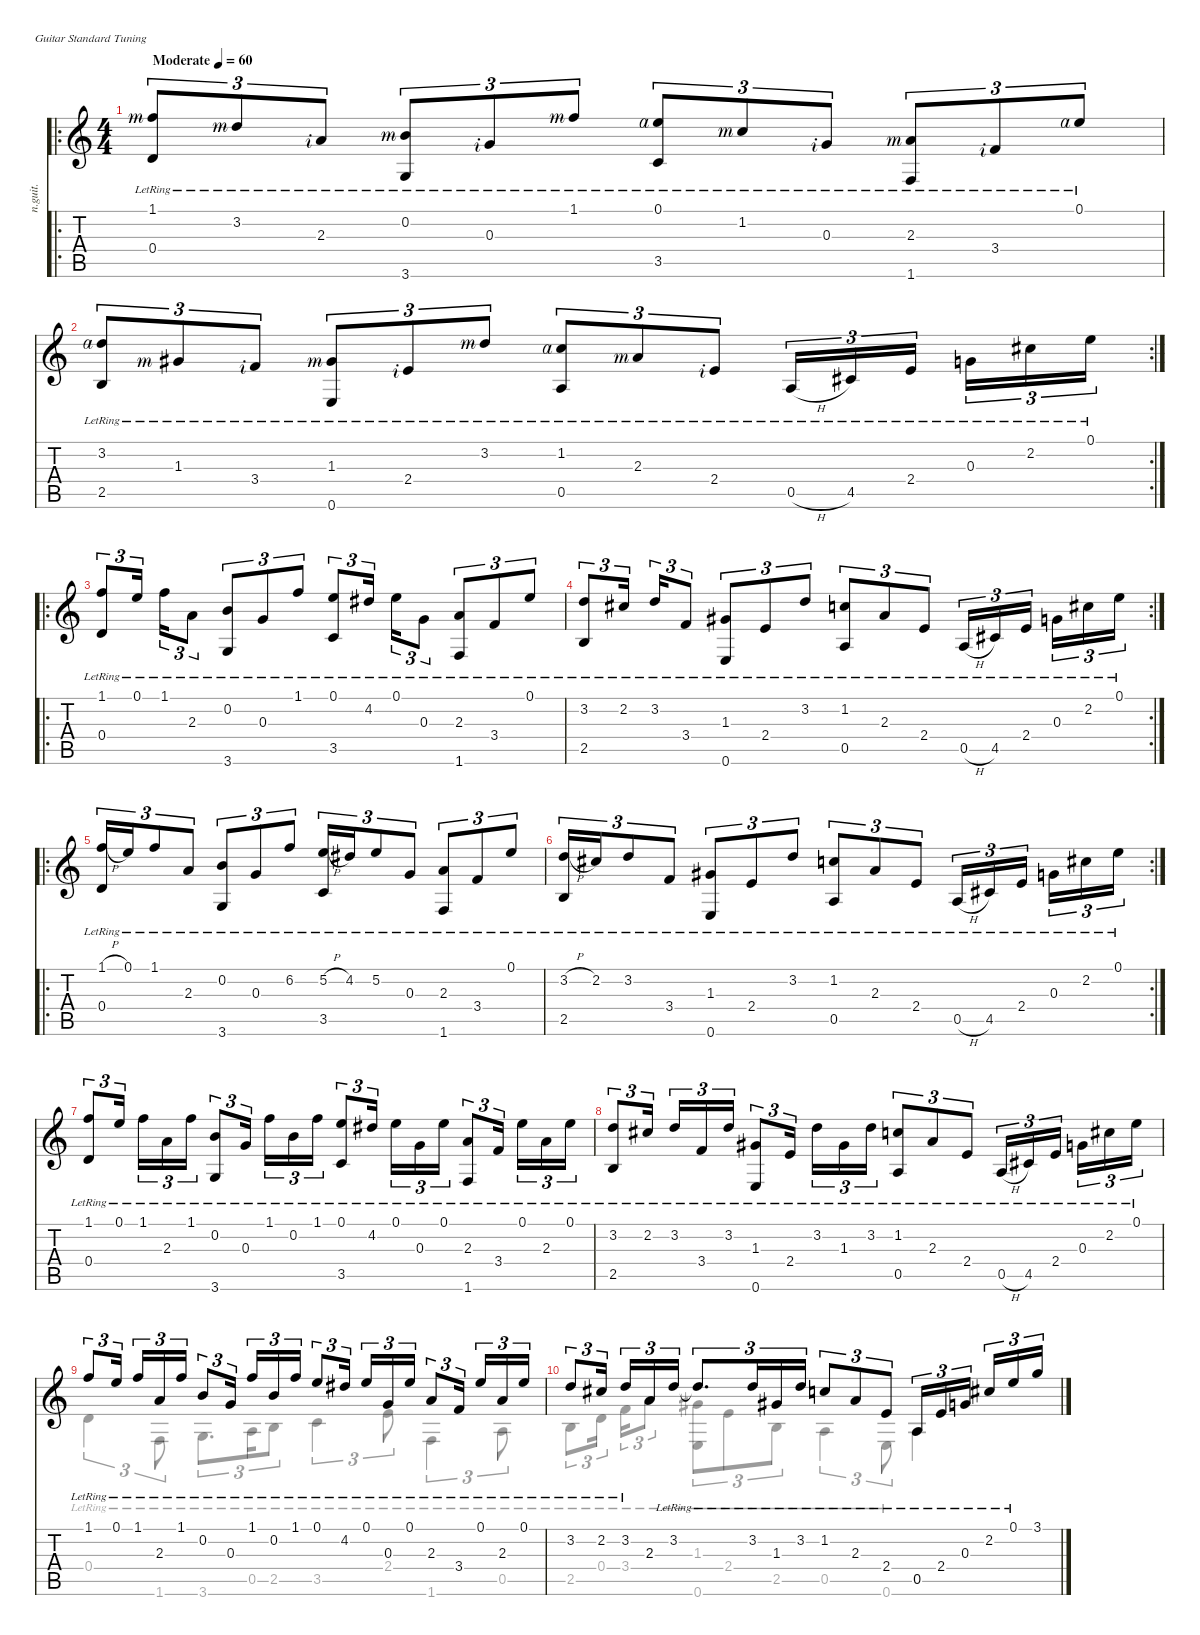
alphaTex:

\defaultSystemsLayout 4
\hideDynamics
\bracketExtendMode nobrackets
\track ("Track 1" "n.guit.") {instrument acousticguitarnylon}
\staff {score tabs}
\tuning (E4 B3 G3 D3 A2 E2)
\voice
\ro
\ts (4 4)
\beaming (8 2 2 2 2)
\tempo (60 "Moderate")
\clef g2
\ks c
(1.1{lr rf 3} 0.4{lr}).8{tu (3 2) dy f instrument acousticguitarnylon beam Up} 3.2{lr rf 3}.8{tu (3 2) beam Up} 2.3{lr rf 2}.8{tu (3 2) beam Up} (0.2{lr rf 3} 3.6{lr}).8{tu (3 2) beam Up} 0.3{lr rf 2}.8{tu (3 2) beam Up} 1.1{lr rf 3}.8{tu (3 2) beam Up} (0.1{lr rf 4} 3.5{lr}).8{tu (3 2) beam Up} 1.2{lr rf 3}.8{tu (3 2) beam Up} 0.3{lr rf 2}.8{tu (3 2) beam Up} (2.3{lr rf 3} 1.6{lr}).8{tu (3 2) beam Up} 3.4{lr rf 2}.8{tu (3 2) beam Up} 0.1{lr rf 4}.8{tu (3 2) beam Up} |
\rc 2
(3.2{lr rf 4} 2.5{lr}).8{tu (3 2) beam Up} 1.3{lr rf 3 acc #}.8{tu (3 2) beam Up} 3.4{lr rf 2}.8{tu (3 2) beam Up} (1.3{lr rf 3 acc #} 0.6{lr}).8{tu (3 2) beam Up} 2.4{lr rf 2}.8{tu (3 2) beam Up} 3.2{lr rf 3}.8{tu (3 2) beam Up} (1.2{lr rf 4} 0.5{lr}).8{tu (3 2) beam Up} 2.3{lr rf 3}.8{tu (3 2) beam Up} 2.4{lr rf 2}.8{tu (3 2) beam Up} 0.5{h lr}.16{tu (3 2) beam Up} 4.5{lr acc #}.16{tu (3 2) beam Up} 2.4{lr}.16{tu (3 2) beam Up} 0.3{lr}.16{tu (3 2) beam Down} 2.2{lr acc #}.16{tu (3 2) beam Down} 0.1{lr}.16{tu (3 2) beam Down} |
\ro
(1.1{lr} 0.4{lr}).8{tu (3 2) beam Up} 0.1{lr}.16{tu (3 2) beam Up} 1.1{lr}.16{tu (3 2) beam Down} 2.3{lr}.8{tu (3 2) beam Down} (0.2{lr} 3.6{lr}).8{tu (3 2) beam Up} 0.3{lr}.8{tu (3 2) beam Up} 1.1{lr}.8{tu (3 2) beam Up} (0.1{lr} 3.5{lr}).8{tu (3 2) beam Up} 4.2{lr acc #}.16{tu (3 2) beam Up} 0.1{lr}.16{tu (3 2) beam Down} 0.3{lr}.8{tu (3 2) beam Down} (2.3{lr} 1.6{lr}).8{tu (3 2) beam Up} 3.4{lr}.8{tu (3 2) beam Up} 0.1{lr}.8{tu (3 2) beam Up} |
\rc 2
(3.2{lr} 2.5{lr}).8{tu (3 2) beam Up} 2.2{lr acc #}.16{tu (3 2) beam Up} 3.2{lr}.16{tu (3 2) beam Up} 3.4{lr}.8{tu (3 2) beam Up} (1.3{lr acc #} 0.6{lr}).8{tu (3 2) beam Up} 2.4{lr}.8{tu (3 2) beam Up} 3.2{lr}.8{tu (3 2) beam Up} (1.2{lr} 0.5{lr}).8{tu (3 2) beam Up} 2.3{lr}.8{tu (3 2) beam Up} 2.4{lr}.8{tu (3 2) beam Up} 0.5{h lr}.16{tu (3 2) beam Up} 4.5{lr acc #}.16{tu (3 2) beam Up} 2.4{lr}.16{tu (3 2) beam Up} 0.3{lr}.16{tu (3 2) beam Down} 2.2{lr acc #}.16{tu (3 2) beam Down} 0.1{lr}.16{tu (3 2) beam Down} |
\ro
(1.1{h lr} 0.4{lr}).16{tu (3 2) beam Up} 0.1{lr}.16{tu (3 2) beam Up} 1.1{lr}.8{tu (3 2) beam Up} 2.3{lr}.8{tu (3 2) beam Up} (0.2{lr} 3.6{lr}).8{tu (3 2) beam Up} 0.3{lr}.8{tu (3 2) beam Up} 6.2{lr}.8{tu (3 2) beam Up} (5.2{h lr} 3.5{lr}).16{tu (3 2) beam Up} 4.2{lr acc #}.16{tu (3 2) beam Up} 5.2{lr}.8{tu (3 2) beam Up} 0.3{lr}.8{tu (3 2) beam Up} (2.3{lr} 1.6{lr}).8{tu (3 2) beam Up} 3.4{lr}.8{tu (3 2) beam Up} 0.1{lr}.8{tu (3 2) beam Up} |
\rc 2
(3.2{h lr} 2.5{lr}).16{tu (3 2) beam Up} 2.2{lr acc #}.16{tu (3 2) beam Up} 3.2{lr}.8{tu (3 2) beam Up} 3.4{lr}.8{tu (3 2) beam Up} (1.3{lr acc #} 0.6{lr}).8{tu (3 2) beam Up} 2.4{lr}.8{tu (3 2) beam Up} 3.2{lr}.8{tu (3 2) beam Up} (1.2{lr} 0.5{lr}).8{tu (3 2) beam Up} 2.3{lr}.8{tu (3 2) beam Up} 2.4{lr}.8{tu (3 2) beam Up} 0.5{h lr}.16{tu (3 2) beam Up} 4.5{lr acc #}.16{tu (3 2) beam Up} 2.4{lr}.16{tu (3 2) beam Up} 0.3{lr}.16{tu (3 2) beam Down} 2.2{lr acc #}.16{tu (3 2) beam Down} 0.1{lr}.16{tu (3 2) beam Down} |
(1.1{lr} 0.4{lr}).8{tu (3 2) beam Up} 0.1{lr}.16{tu (3 2) beam Up} 1.1{lr}.16{tu (3 2) beam Down} 2.3{lr}.16{tu (3 2) beam Down} 1.1{lr}.16{tu (3 2) beam Down} (0.2{lr} 3.6{lr}).8{tu (3 2) beam Up} 0.3{lr}.16{tu (3 2) beam Up} 1.1{lr}.16{tu (3 2) beam Down} 0.2{lr}.16{tu (3 2) beam Down} 1.1{lr}.16{tu (3 2) beam Down} (0.1{lr} 3.5{lr}).8{tu (3 2) beam Up} 4.2{lr acc #}.16{tu (3 2) beam Up} 0.1{lr}.16{tu (3 2) beam Down} 0.3{lr}.16{tu (3 2) beam Down} 0.1{lr}.16{tu (3 2) beam Down} (2.3{lr} 1.6{lr}).8{tu (3 2) beam Up} 3.4{lr}.16{tu (3 2) beam Up} 0.1{lr}.16{tu (3 2) beam Down} 2.3{lr}.16{tu (3 2) beam Down} 0.1{lr}.16{tu (3 2) beam Down} |
(3.2{lr} 2.5{lr}).8{tu (3 2) beam Up} 2.2{lr acc #}.16{tu (3 2) beam Up} 3.2{lr}.16{tu (3 2) beam Up} 3.4{lr}.16{tu (3 2) beam Up} 3.2{lr}.16{tu (3 2) beam Up} (1.3{lr acc #} 0.6{lr}).8{tu (3 2) beam Up} 2.4{lr}.16{tu (3 2) beam Up} 3.2{lr}.16{tu (3 2) beam Down} 1.3{lr acc #}.16{tu (3 2) beam Down} 3.2{lr}.16{tu (3 2) beam Down} (1.2{lr} 0.5{lr}).8{tu (3 2) beam Up} 2.3{lr}.8{tu (3 2) beam Up} 2.4{lr}.8{tu (3 2) beam Up} 0.5{h lr}.16{tu (3 2) beam Up} 4.5{lr acc #}.16{tu (3 2) beam Up} 2.4{lr}.16{tu (3 2) beam Up} 0.3{lr}.16{tu (3 2) beam Down} 2.2{lr acc #}.16{tu (3 2) beam Down} 0.1{lr}.16{tu (3 2) beam Down} |
1.1{lr}.8{tu (3 2) beam Up} 0.1{lr}.16{tu (3 2) beam Up} 1.1{lr}.16{tu (3 2) beam Up} 2.3{lr}.16{tu (3 2) beam Up} 1.1{lr}.16{tu (3 2) beam Up} 0.2{lr}.8{tu (3 2) beam Up} 0.3{lr}.16{tu (3 2) beam Up} 1.1{lr}.16{tu (3 2) beam Up} 0.2{lr}.16{tu (3 2) beam Up} 1.1{lr}.16{tu (3 2) beam Up} 0.1{lr}.8{tu (3 2) beam Up} 4.2{lr acc #}.16{tu (3 2) beam Up} 0.1{lr}.16{tu (3 2) beam Up} 0.3{lr}.16{tu (3 2) beam Up} 0.1{lr}.16{tu (3 2) beam Up} 2.3{lr}.8{tu (3 2) beam Up} 3.4{lr}.16{tu (3 2) beam Up} 0.1{lr}.16{tu (3 2) beam Up} 2.3{lr}.16{tu (3 2) beam Up} 0.1{lr}.16{tu (3 2) beam Up} |
3.2{lr}.8{tu (3 2) beam Up} 2.2{lr acc #}.16{tu (3 2) beam Up} 3.2{lr}.16{tu (3 2) beam Up} 2.3.16{tu (3 2) beam Up} 3.2{lr}.16{tu (3 2) beam Up} 3.2{lr t}.8{d tu (3 2) beam Up} 3.2{lr}.16{tu (3 2) beam Up} 1.3{lr acc #}.16{tu (3 2) beam Up} 3.2{lr}.16{tu (3 2) beam Up} 1.2{lr}.8{tu (3 2) beam Up} 2.3{lr}.8{tu (3 2) beam Up} 2.4{lr}.8{tu (3 2) beam Up} 0.5{lr}.16{tu (3 2) beam Up} 2.4{lr}.16{tu (3 2) beam Up} 0.3{lr}.16{tu (3 2) beam Up} 2.2{lr acc #}.16{tu (3 2) beam Up} 0.1{lr}.16{tu (3 2) beam Up} 3.1.16{tu (3 2) beam Up}
\voice
\clef g2
\ottava regular
\simile none
\ks c
|
|
|
|
|
|
|
|
0.4{lr}.4{tu (3 2) beam Down} 1.6{lr}.8{tu (3 2) beam Down} 3.6{lr}.8{d tu (3 2) beam Down} 0.5{lr}.16{tu (3 2) beam Down} 2.5{lr}.8{tu (3 2) beam Down} 3.5{lr}.4{tu (3 2) beam Down} 2.4{lr}.8{tu (3 2) beam Down} 1.6{lr}.4{tu (3 2) beam Down} 0.5{lr}.8{tu (3 2) beam Down} |
2.5{lr}.8{tu (3 2) beam Down} 0.4{lr}.16{tu (3 2) beam Down} 3.4{lr}.16{tu (3 2) beam Down} 2.3{lr}.8{tu (3 2) beam Down} (1.3{lr acc #} 0.6{lr}).8{tu (3 2) beam Down} 2.4{lr}.8{tu (3 2) beam Down} 2.5{lr}.8{tu (3 2) beam Down} 0.5{lr}.4{tu (3 2) beam Down} 0.6{lr}.8{tu (3 2) beam Down} 0.5.4{beam Down}
